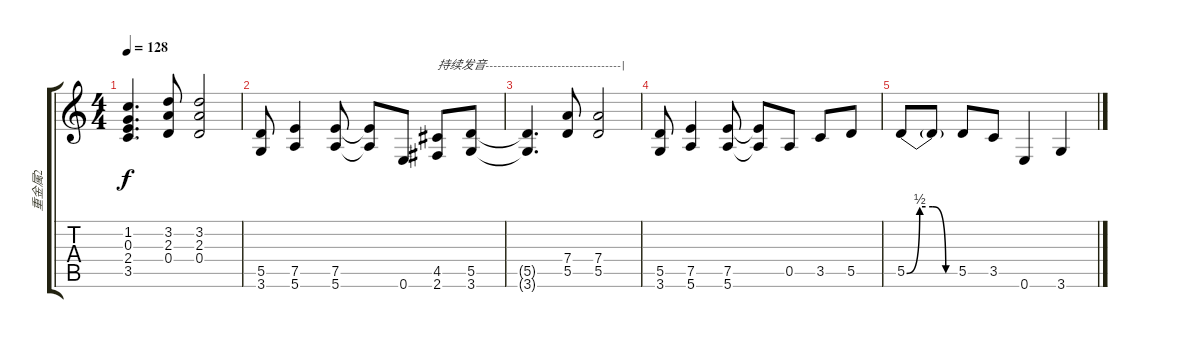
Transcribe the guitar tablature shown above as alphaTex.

\track ("重金属2" "重金属2") {instrument overdrivenguitar}
\staff {score tabs}
\tuning (E4 B3 G3 D3 A2 E2) {hide}
\ts (4 4)
\tempo 128
\clef g2
\ks c
(1.2 0.3 2.4 3.5).4{d dy f} (3.2 2.3 0.4).8 (3.2 2.3 0.4).2 |
(5.5 3.6).8 (7.5 5.6).4 (7.5 5.6).8 (7.5{t} 5.6{t}).8 0.6.8 (4.5 2.6).8{txt "持续发音----------------------------------|"} (5.5 3.6).8 |
(5.5{t} 3.6{t}).4{d} (7.4 5.5).8 (7.4 5.5).2 |
(5.5 3.6).8 (7.5 5.6).4 (7.5 5.6).8 (7.5{t} 5.6{t}).8 0.5.8 3.5.8 5.5.8 |
5.5{be (custom 0 0 15 2 30 2 45 0 60 0)}.8 5.5{t}.8 5.5.8 3.5.8 0.6.4 3.6.4
